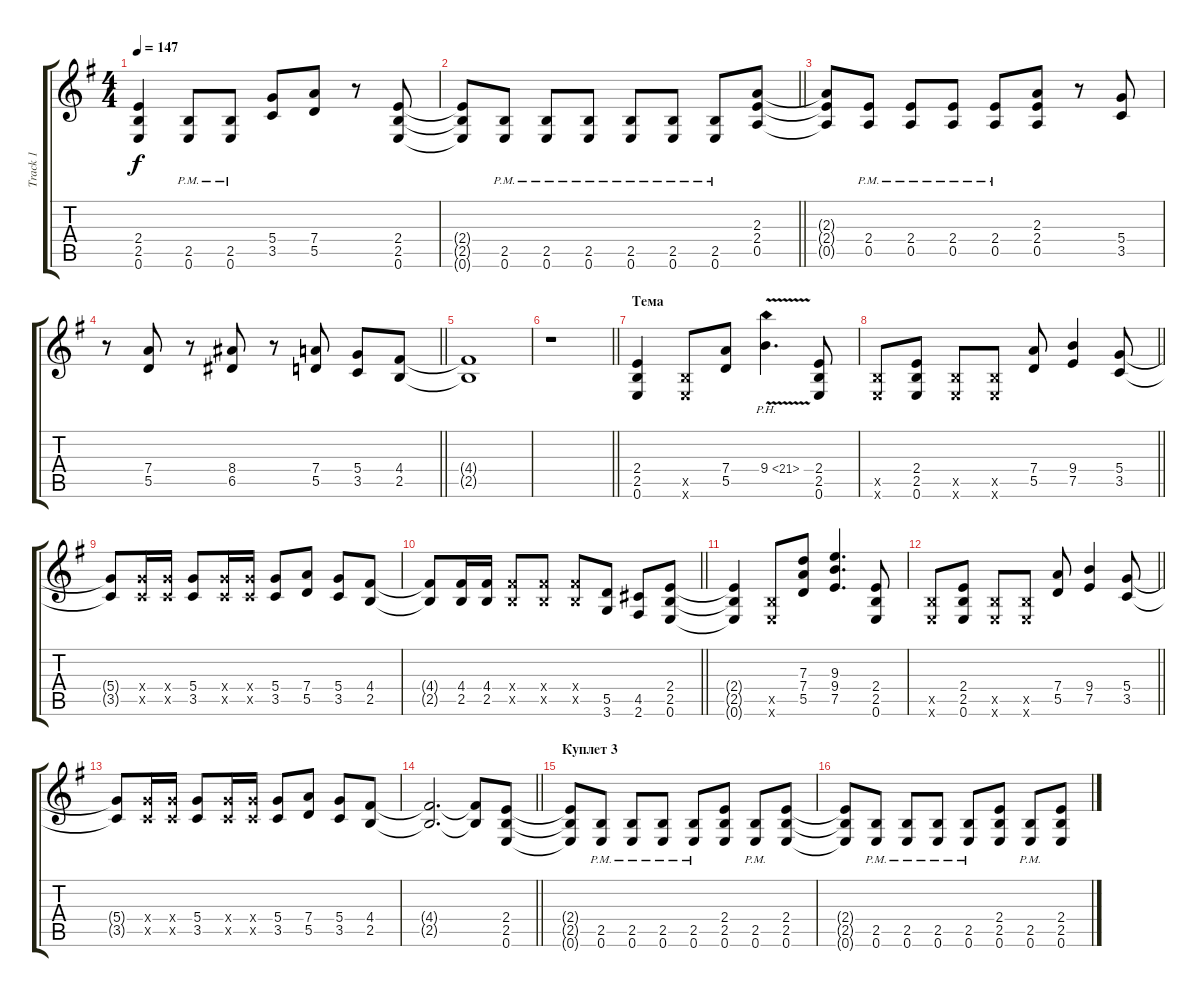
\track ("Track 1" "Track 1") {instrument distortionguitar}
\staff {score tabs}
\tuning (E4 B3 G3 D3 A2 E2) {hide}
\ts (4 4)
\tempo 147
\clef g2
\ks eminor
(2.4 2.5 0.6).4{dy f} (2.5{pm} 0.6{pm}).8 (2.5{pm} 0.6{pm}).8 (5.4 3.5).8 (7.4 5.5).8 r.8 (2.4 2.5 0.6).8 |
\barLineRight lightlight
(2.4{t} 2.5{t} 0.6{t}).8 (2.5{pm} 0.6{pm}).8 (2.5{pm} 0.6{pm}).8 (2.5{pm} 0.6{pm}).8 (2.5{pm} 0.6{pm}).8 (2.5{pm} 0.6{pm}).8 (2.5{pm} 0.6{pm}).8 (2.3 2.4 0.5).8 |
(2.3{t} 2.4{t} 0.5{t}).8 (2.4{pm} 0.5{pm}).8 (2.4{pm} 0.5{pm}).8 (2.4{pm} 0.5{pm}).8 (2.4{pm} 0.5{pm}).8 (2.3 2.4 0.5).8 r.8 (5.4 3.5).8 |
\barLineRight lightlight
r.8 (7.4 5.5).8 r.8 (8.4 6.5).8 r.8 (7.4 5.5).8 (5.4 3.5).8 (4.4 2.5).8 |
(4.4{t} 2.5{t}).1 |
\barLineRight lightlight
r.1 |
\section ("" "Тема")
(2.4 2.5 0.6).4 (2.5{x} 0.6{x}).8 (7.4 5.5).8 9.4{ph 12 v}.4{d} (2.4 2.5 0.6).8 |
\barLineRight lightlight
(2.5{x} 0.6{x}).8 (2.4 2.5 0.6).8 (2.5{x} 0.6{x}).8 (2.5{x} 0.6{x}).8 (7.4 5.5).8 (9.4 7.5).4 (5.4 3.5).8 |
(5.4{t} 3.5{t}).8 (5.4{x} 3.5{x}).16 (5.4{x} 3.5{x}).16 (5.4 3.5).8 (5.4{x} 3.5{x}).16 (5.4{x} 3.5{x}).16 (5.4 3.5).8 (7.4 5.5).8 (5.4 3.5).8 (4.4 2.5).8 |
\barLineRight lightlight
(4.4{t} 2.5{t}).8 (4.4 2.5).16 (4.4 2.5).16 (4.4{x} 2.5{x}).8 (4.4{x} 2.5{x}).8 (4.4{x} 2.5{x}).8 (5.5 3.6).8 (4.5 2.6).8 (2.4 2.5 0.6).8 |
(2.4{t} 2.5{t} 0.6{t}).4 (2.5{x} 0.6{x}).8 (7.3 7.4 5.5).8 (9.3 9.4 7.5).4{d} (2.4 2.5 0.6).8 |
\barLineRight lightlight
(2.5{x} 0.6{x}).8 (2.4 2.5 0.6).8 (2.5{x} 0.6{x}).8 (2.5{x} 0.6{x}).8 (7.4 5.5).8 (9.4 7.5).4 (5.4 3.5).8 |
(5.4{t} 3.5{t}).8 (5.4{x} 3.5{x}).16 (5.4{x} 3.5{x}).16 (5.4 3.5).8 (5.4{x} 3.5{x}).16 (5.4{x} 3.5{x}).16 (5.4 3.5).8 (7.4 5.5).8 (5.4 3.5).8 (4.4 2.5).8 |
\barLineRight lightlight
(4.4{t} 2.5{t}).2{d} (4.4{t} 2.5{t}).8 (2.4 2.5 0.6).8 |
\section ("" "Куплет 3")
(2.4{t} 2.5{t} 0.6{t}).8 (2.5{pm} 0.6{pm}).8 (2.5{pm} 0.6{pm}).8 (2.5{pm} 0.6{pm}).8 (2.5{pm} 0.6{pm}).8 (2.4 2.5 0.6).8 (2.5{pm} 0.6{pm}).8 (2.4 2.5 0.6).8 |
(2.4{t} 2.5{t} 0.6{t}).8 (2.5{pm} 0.6{pm}).8 (2.5{pm} 0.6{pm}).8 (2.5{pm} 0.6{pm}).8 (2.5{pm} 0.6{pm}).8 (2.4 2.5 0.6).8 (2.5{pm} 0.6{pm}).8 (2.4 2.5 0.6).8
